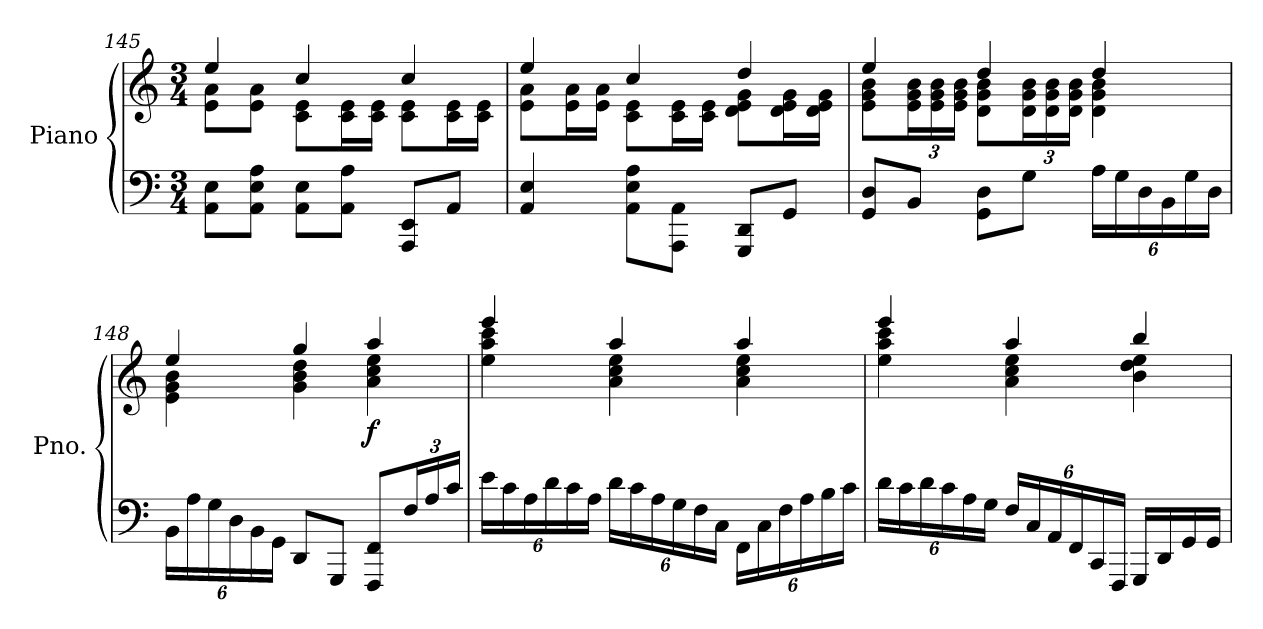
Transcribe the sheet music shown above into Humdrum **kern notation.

**kern	**kern	**dynam
*part1	*part1	*part1
*staff2	*staff1	*staff1/2
*I"Piano	*	*
*I'Pno.	*	*
!!LO:LB:g=z
*clefF4	*clefG2	*
*k[]	*k[]	*
*M3/4	*M3/4	*
=145	=145	=145
*	*^	*
8AA\ 8E\L	4ee/	8e\ 8a\L	.
8AA\ 8E\ 8A\J	.	8e\ 8a\J	.
8AA\ 8E\L	4cc/	8c\ 8e\L	.
8AA\ 8A\J	.	16c\ 16e\L	.
.	.	16c\ 16e\JJ	.
8AAA/ 8EE/L	4cc/	8c\ 8e\L	.
8AA/J	.	16c\ 16e\L	.
.	.	16c\ 16e\JJ	.
=146	=146	=146	=146
4AA/ 4E/	4ee/	8e\ 8a\L	.
.	.	16e\ 16a\L	.
.	.	16e\ 16a\JJ	.
8AA\ 8E\ 8A\L	4cc/	8c\ 8e\L	.
8AAA\ 8AA\J	.	16c\ 16e\L	.
.	.	16c\ 16e\JJ	.
8GGG/ 8DD/L	4dd/	8d\ 8e\ 8g\L	.
8GG/J	.	16d\ 16e\ 16g\L	.
.	.	16d\ 16e\ 16g\JJ	.
=147	=147	=147	=147
8GG/ 8D/L	4ee/	8e\ 8g\ 8b\L	.
*	*	*Xbrackettup	*
8BB/J	.	24e\ 24g\ 24b\L	.
.	.	24e\ 24g\ 24b\	.
.	.	24e\ 24g\ 24b\JJ	.
8GG\ 8D\L	4dd/	8d\ 8g\ 8b\L	.
8G\J	.	24d\ 24g\ 24b\L	.
.	.	24d\ 24g\ 24b\	.
.	.	24d\ 24g\ 24b\JJ	.
*Xbrackettup	*	*	*
24A\LL	4d\ 4g\ 4b\	4dd/	.
24G\	.	.	.
24D\	.	.	.
24BB\	.	.	.
24G\	.	.	.
24D\JJ	.	.	.
!!LO:LB:g=z	!!
=148	=148	=148	=148
24BB\LL	4e\ 4g\ 4b\	4ee/	.
24A\	.	.	.
24G\	.	.	.
24D\	.	.	.
24BB\	.	.	.
24GG\JJ	.	.	.
8DD/L	4g\ 4b\ 4dd\	4gg/	.
8GGG/J	.	.	.
!	!	!	!LO:DY:b
8FFF/ 8FF/L	4a\ 4cc\ 4ee\	4aa/	f
24F/L	.	.	.
24A/	.	.	.
24c/JJ	.	.	.
=149	=149	=149	=149
24e\LL	4ee\ 4aa\ 4ccc\	4eee/	.
24c\	.	.	.
24A\	.	.	.
24d\	.	.	.
24c\	.	.	.
24A\JJ	.	.	.
24d\LL	4a\ 4cc\ 4ee\	4aa/	.
24c\	.	.	.
24A\	.	.	.
24G\	.	.	.
24F\	.	.	.
24C\JJ	.	.	.
24FF\LL	4a\ 4cc\ 4ee\	4aa/	.
24C\	.	.	.
24F\	.	.	.
24A\	.	.	.
24B\	.	.	.
24c\JJ	.	.	.
!!LO:LB:g=z	!!
=150	=150	=150	=150
24d\LL	4ee\ 4aa\ 4ccc\	4eee/	.
24c\	.	.	.
24d\	.	.	.
24c\	.	.	.
24A\	.	.	.
24G\JJ	.	.	.
24F/LL	4a\ 4cc\ 4ee\	4aa/	.
24C/	.	.	.
24AA/	.	.	.
24FF/	.	.	.
24CC/	.	.	.
24FFF/JJ	.	.	.
16GGG/LL	4b\ 4dd\ 4ee\	4bb/	.
16DD/	.	.	.
16GG/	.	.	.
16GG/JJ	.	.	.
*	*v	*v	*
=	=	=
*-	*-	*-
